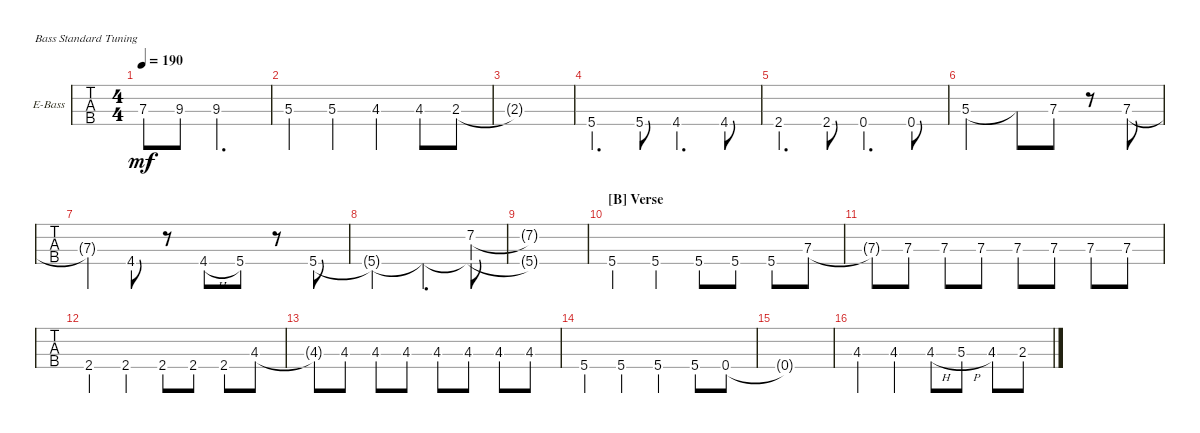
\defaultSystemsLayout 4
\bracketExtendMode groupsimilarinstruments
\firstSystemTrackNameOrientation horizontal
\otherSystemsTrackNameOrientation horizontal
\track ("Akshay" "E-Bass") {instrument electricbassfinger}
\staff {tabs}
\tuning (G2 D2 A1 E1)
\ts (4 4)
\tempo 190
\clef f4
\ks c
7.3{t}.8{dy mf} 9.3.8 9.3.2{d} |
5.3.4 5.3.4 4.3.4 4.3.8 2.3.8 |
2.3{t}.1 |
\clef g2
5.4.4{d} 5.4.8 4.4.4{d} 4.4.8 |
2.4.4{d} 2.4.8 0.4.4{d} 0.4.8 |
\clef f4
5.3.2 5.3{t}.8 7.3.8 r.8 7.3.8 |
7.3{t}.4 4.4.8 r.8 4.4{h}.8 5.4.8 r.8 5.4.8 |
5.4{t}.2 5.4{t}.4{d} (5.4{t} 7.2).8 |
(5.4{t} 7.2{t}).1 |
\section ("B" "Verse")
5.4.4 5.4.4 5.4.8 5.4.8 5.4.8 7.3.8 |
7.3{t}.8 7.3.8 7.3.8 7.3.8 7.3.8 7.3.8 7.3.8 7.3.8 |
2.4.4 2.4.4 2.4.8 2.4.8 2.4.8 4.3.8 |
4.3{t}.8 4.3.8 4.3.8 4.3.8 4.3.8 4.3.8 4.3.8 4.3.8 |
5.4.4 5.4.4 5.4.4 5.4.8 0.4.8 |
0.4{t}.1 |
4.3.4 4.3.4 4.3{h}.8 5.3{h}.8 4.3.8 2.3.8
